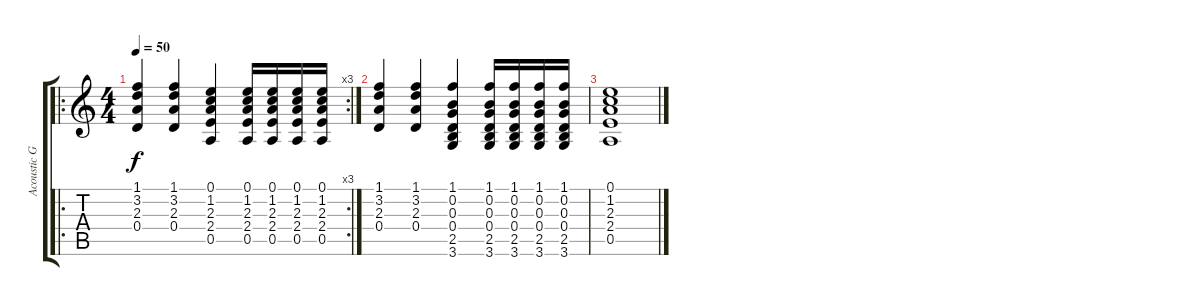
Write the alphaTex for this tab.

\track ("Acoustic Guitar" "Acoustic G") {instrument acousticguitarnylon}
\staff {score tabs}
\tuning (E4 B3 G3 D3 A2 E2) {hide}
\ro
\rc 3
\ts (4 4)
\tempo 50
\clef g2
\ks c
(1.1 3.2 2.3 0.4).4{dy f} (1.1 3.2 2.3 0.4).4 (0.1 1.2 2.3 2.4 0.5).4 (0.1 1.2 2.3 2.4 0.5).16 (0.1 1.2 2.3 2.4 0.5).16 (0.1 1.2 2.3 2.4 0.5).16 (0.1 1.2 2.3 2.4 0.5).16 |
(1.1 3.2 2.3 0.4).4 (1.1 3.2 2.3 0.4).4 (1.1 0.2 0.3 0.4 2.5 3.6).4 (1.1 0.2 0.3 0.4 2.5 3.6).16 (1.1 0.2 0.3 0.4 2.5 3.6).16 (1.1 0.2 0.3 0.4 2.5 3.6).16 (1.1 0.2 0.3 0.4 2.5 3.6).16 |
(0.1 1.2 2.3 2.4 0.5).1
